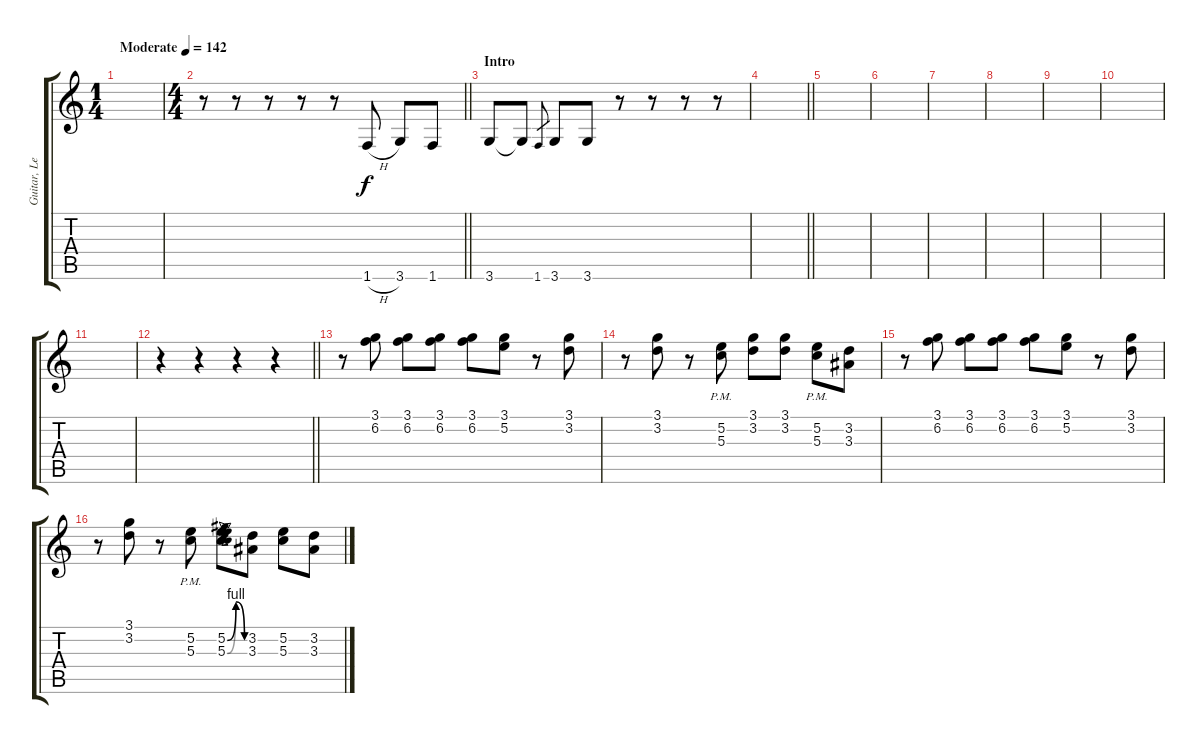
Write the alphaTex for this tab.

\track ("Guitar, Lead" "Guitar, Le") {mute instrument overdrivenguitar}
\staff {score tabs}
\tuning (E4 B3 G3 D3 A2 E2) {hide}
\ts (1 4)
\tempo (142 "Moderate")
\clef g2
\ks c
|
\ts (4 4)
\barLineRight lightlight
r.8 r.8 r.8 r.8 r.8 1.6{h}.8 3.6.8 1.6.8 |
\section ("" "Intro")
3.6.8 3.6{t}.8 1.6.8{gr} 3.6.8 3.6.8 r.8 r.8 r.8 r.8 |
\barLineRight lightlight
|
|
|
|
|
|
|
|
\barLineRight lightlight
r.4 r.4 r.4 r.4 |
r.8 (3.1 6.2).8 (3.1 6.2).8 (3.1 6.2).8 (3.1 6.2).8 (3.1 5.2).8 r.8 (3.1 3.2).8 |
r.8 (3.1 3.2).8 r.8 (5.2 5.3{pm}).8 (3.1 3.2).8 (3.1 3.2).8 (5.2{pm} 5.3).8 (3.2 3.3).8 |
r.8 (3.1 6.2).8 (3.1 6.2).8 (3.1 6.2).8 (3.1 6.2).8 (3.1 5.2).8 r.8 (3.1 3.2).8 |
r.8 (3.1 3.2).8 r.8 (5.2{pm} 5.3).8 (5.2{be (bendrelease 0 0 15 4 15 4 60 0)} 5.3{be (bendrelease 0 0 15 4 15 4 60 0)}).8 (3.2 3.3).8 (5.2 5.3).8 (3.2 3.3).8
